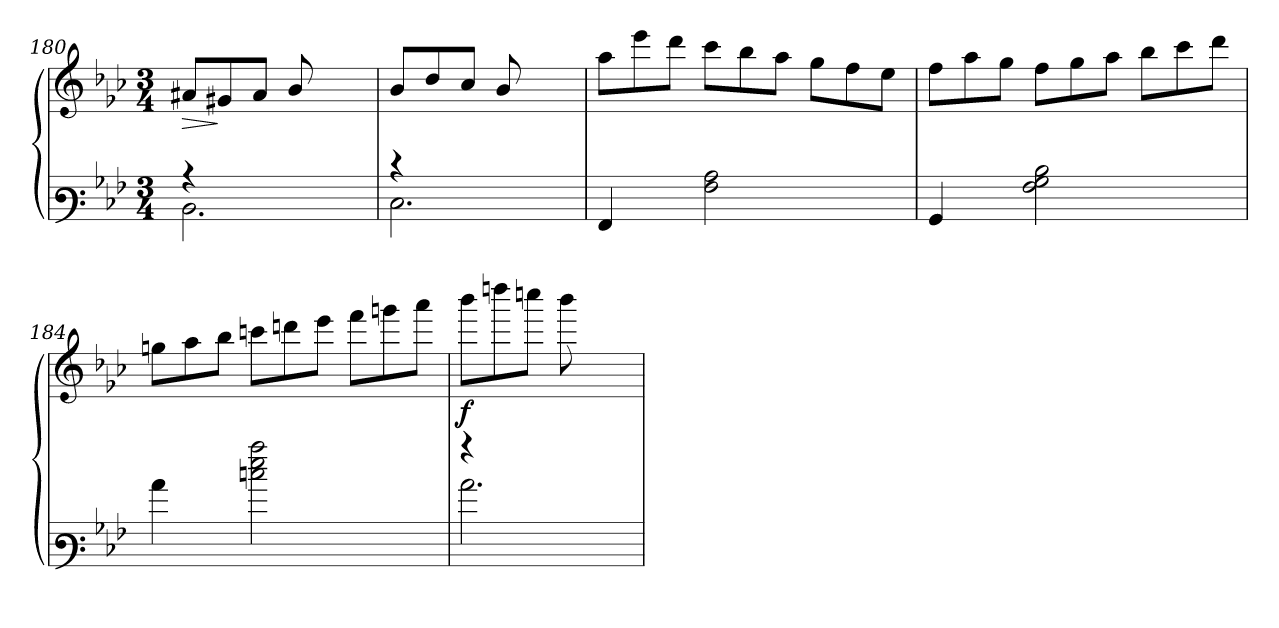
**kern	**kern	**dynam
*part1	*part1	*part1
*staff2	*staff1	*staff1/2
!!LO:LB:g=z
*clefF3	*clefG3	*
*k[b-e-a-]	*k[b-e-a-]	*
*M3/4	*M3/4	*
=180	=180	=180
*^	*	*
!	!	!	!LO:HP:b
4rc	2.D\	8f#X/L	>
.	.	8e#X/	]
2ryy	.	8f#/J	.
.	.	8g/L	.
.	.	4ryy	.
=181	=181	=181	=181
4rd	2.E-\	8g/L	.
.	.	8b-/	.
2ryy	.	8a-/J	.
.	.	8g/L	.
.	.	4ryy	.
*v	*v	*	*
=182	=182	=182
4AA-/	8ff\L	.
.	8ccc\	.
8ryy	8bb-\J	.
2A-\ 2c\	8aa-\L	.
.	8gg\	.
.	8ff\J	.
.	8ee-\L	.
4ryy	8dd\	.
.	8cc\J	.
=183	=183	=183
4BB-/	8dd\L	.
.	8ff\	.
8ryy	8ee-\J	.
2A-\ 2B-\ 2d\	8dd\L	.
.	8ee-\	.
.	8ff\J	.
.	8gg\L	.
4ryy	8aa-\	.
.	8bb-\J	.
!!LO:PB:g=z
=184	=184	=184
4cc\	8ee\L	.
.	8ff\	.
8ryy	8gg\J	.
2ee\ 2gg\ 2ccc\	8aa\L	.
.	8bb\	.
.	8ccc\J	.
.	8ddd\L	.
4ryy	8eee\	.
.	8fff\J	.
=185	=185	=185
*^	*	*
!	!	!	!LO:DY:b
4rbb	2.cc\	8ggg\L	f
.	.	8bbb\	.
2ryy	.	8aaa\J	.
.	.	8ggg\L	.
.	.	4ryy	.
*v	*v	*	*
=	=	=
*-	*-	*-
